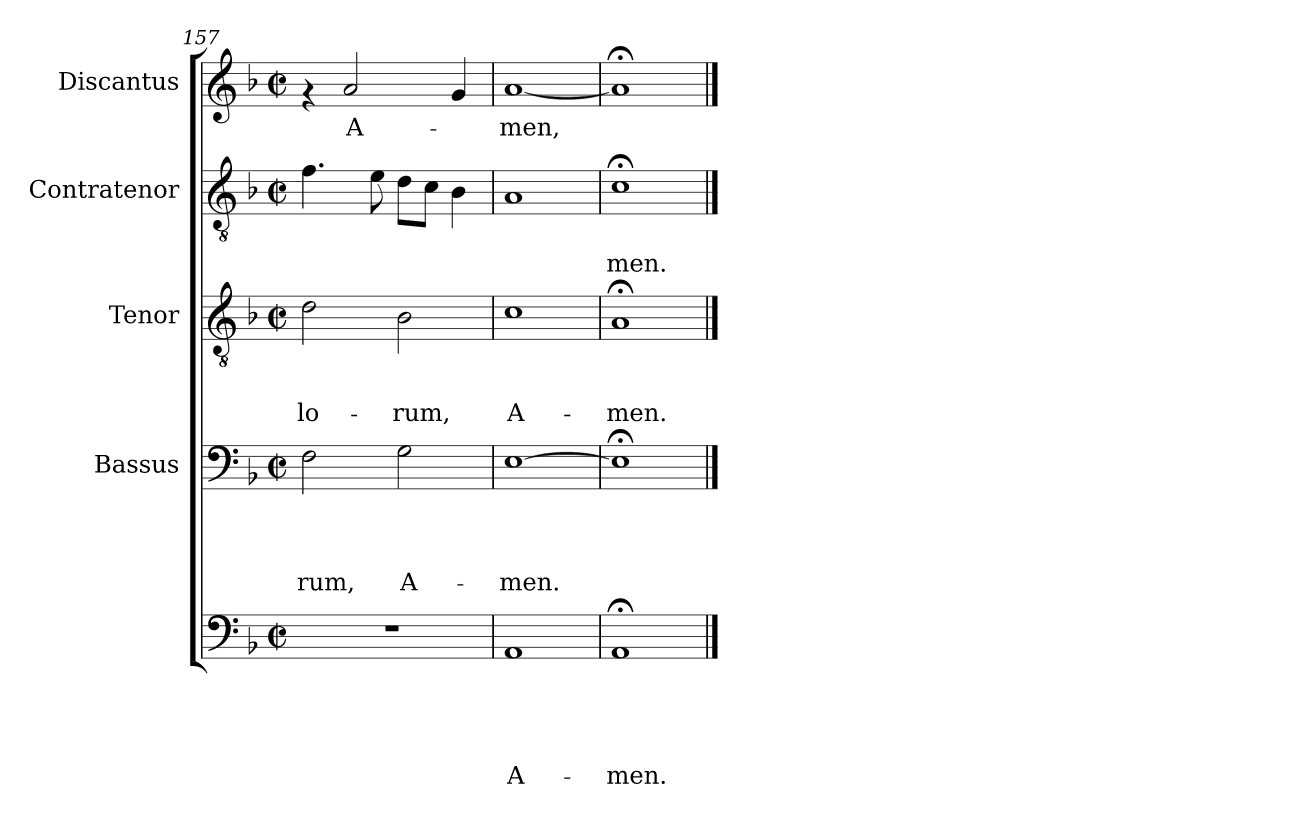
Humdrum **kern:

**kern	**text	**text	**text	**text	**text	**kern	**text	**text	**text	**text	**kern	**text	**text	**text	**kern	**text	**text	**kern	**text
*part5	*part5	*part5	*part5	*part5	*part5	*part4	*part4	*part4	*part4	*part4	*part3	*part3	*part3	*part3	*part2	*part2	*part2	*part1	*part1
*staff5	*staff5	*staff5	*staff5	*staff5	*staff5	*staff4	*staff4	*staff4	*staff4	*staff4	*staff3	*staff3	*staff3	*staff3	*staff2	*staff2	*staff2	*staff1	*staff1
*	*	*	*	*	*	*I"Bassus	*	*	*	*	*I"Tenor	*	*	*	*I"Contratenor	*	*	*I"Discantus	*
*clefF4	*	*	*	*	*	*clefF4	*	*	*	*	*clefGv2	*	*	*	*clefGv2	*	*	*clefG2	*
*k[b-]	*	*	*	*	*	*k[b-]	*	*	*	*	*k[b-]	*	*	*	*k[b-]	*	*	*k[b-]	*
*F:	*	*	*	*	*	*F:	*	*	*	*	*F:	*	*	*	*F:	*	*	*F:	*
*M2/2	*	*	*	*	*	*M2/2	*	*	*	*	*M2/2	*	*	*	*M2/2	*	*	*M2/2	*
*met(c|)	*	*	*	*	*	*met(c|)	*	*	*	*	*met(c|)	*	*	*	*met(c|)	*	*	*met(c|)	*
=157	=157	=157	=157	=157	=157	=157	=157	=157	=157	=157	=157	=157	=157	=157	=157	=157	=157	=157	=157
!	!	!	!	!	!	!	!	!	!	!LO:LY:b	!	!	!	!LO:LY:b:rj	!	!	!	!	!
1r	.	.	.	.	.	2F\	.	.	.	-rum,	2d\	.	.	-lo-	4.f\	.	.	4rf	.
!	!	!	!	!	!	!	!	!	!	!	!	!	!	!	!	!	!	!	!LO:LY:b
.	.	.	.	.	.	.	.	.	.	.	.	.	.	.	.	.	.	2a/	A-
.	.	.	.	.	.	.	.	.	.	.	.	.	.	.	8e\	.	.	.	.
!	!	!	!	!	!	!	!	!	!	!LO:LY:b	!	!	!	!LO:LY:b:rj	!	!	!	!	!
.	.	.	.	.	.	2G\	.	.	.	A-	2B-\	.	.	-rum,	8d\L	.	.	.	.
.	.	.	.	.	.	.	.	.	.	.	.	.	.	.	8c\J	.	.	.	.
.	.	.	.	.	.	.	.	.	.	.	.	.	.	.	4B-\	.	.	4g/	.
=158	=158	=158	=158	=158	=158	=158	=158	=158	=158	=158	=158	=158	=158	=158	=158	=158	=158	=158	=158
!	!	!	!	!	!LO:LY:b	!	!	!	!	!LO:LY:b	!	!	!	!LO:LY:b:rj	!	!	!	!	!LO:LY:b
1AA	.	.	.	.	A-	[>1E	.	.	.	-men.	1c	.	.	A-	1A	.	.	[<1a	-men,
=159	=159	=159	=159	=159	=159	=159	=159	=159	=159	=159	=159	=159	=159	=159	=159	=159	=159	=159	=159
!	!	!	!	!	!LO:LY:b	!	!	!	!	!	!	!	!	!LO:LY:b:rj	!	!	!LO:LY:b	!	!
1AA;	.	.	.	.	-men.	1E;<]	.	.	.	.	1A;	.	.	-men.	1c;<	.	-men.	1a;]	.
==	==	==	==	==	==	==	==	==	==	==	==	==	==	==	==	==	==	==	==
*-	*-	*-	*-	*-	*-	*-	*-	*-	*-	*-	*-	*-	*-	*-	*-	*-	*-	*-	*-
